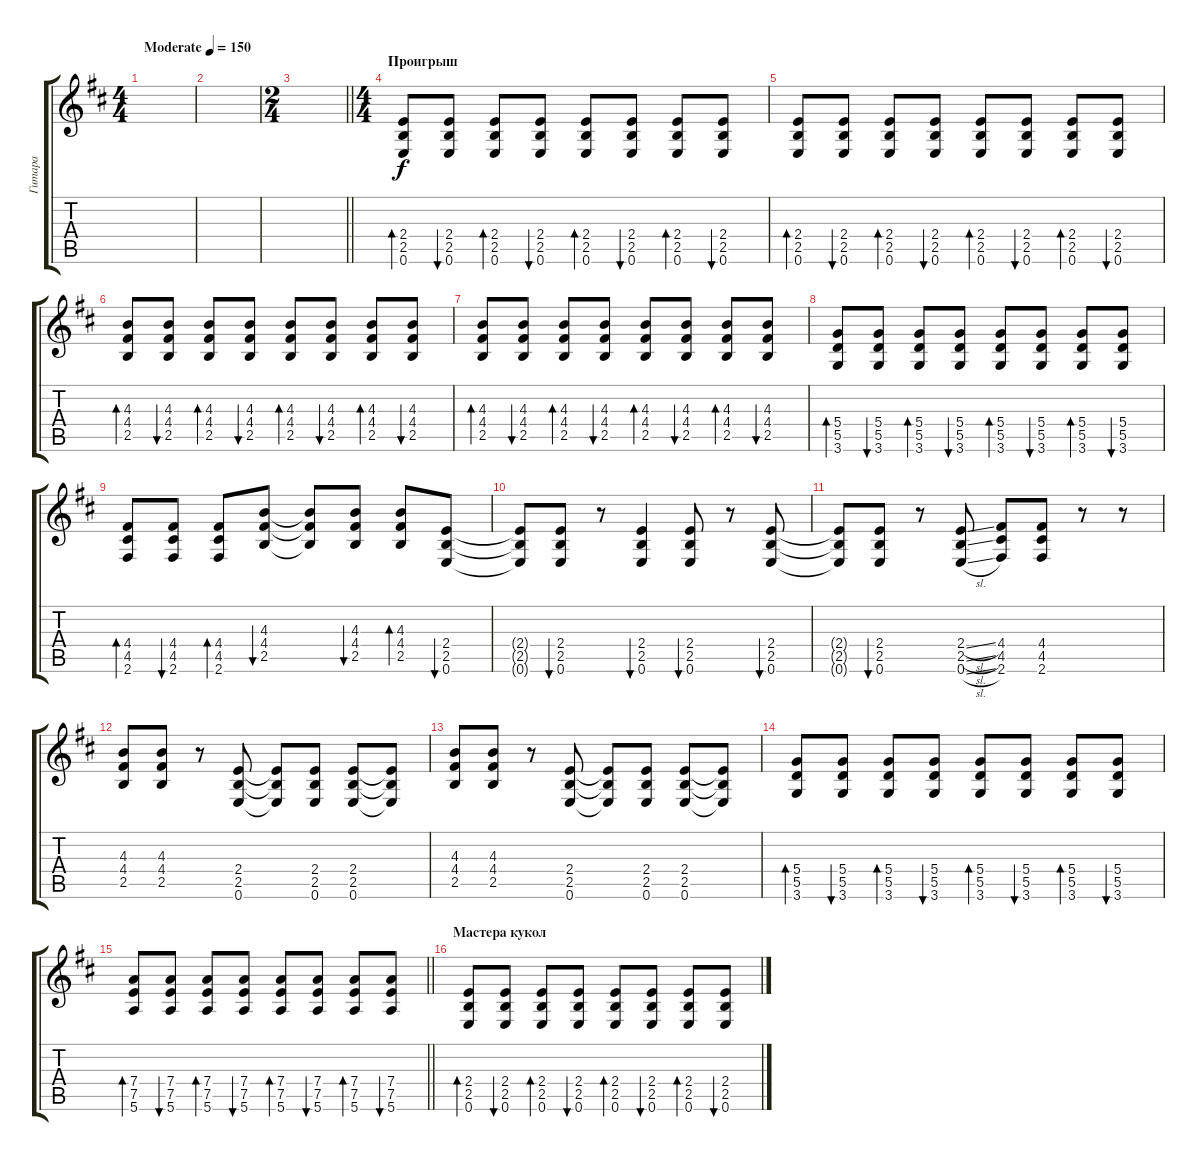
\track ("Гитара" "Гитара") {instrument distortionguitar}
\staff {score tabs}
\tuning (E4 B3 G3 D3 A2 E2) {hide}
\ts (4 4)
\section ("" "")
\tempo (150 "Moderate")
\clef g2
\ks bminor
|
|
\ts (2 4)
\barLineRight lightlight
|
\ts (4 4)
\section ("" "Проигрыш")
(2.4 2.5 0.6).8{bd 60} (2.4 2.5 0.6).8{bu 60} (2.4 2.5 0.6).8{bd 60} (2.4 2.5 0.6).8{bu 60} (2.4 2.5 0.6).8{bd 60} (2.4 2.5 0.6).8{bu 60} (2.4 2.5 0.6).8{bd 60} (2.4 2.5 0.6).8{bu 60} |
(2.4 2.5 0.6).8{bd 60} (2.4 2.5 0.6).8{bu 60} (2.4 2.5 0.6).8{bd 60} (2.4 2.5 0.6).8{bu 60} (2.4 2.5 0.6).8{bd 60} (2.4 2.5 0.6).8{bu 60} (2.4 2.5 0.6).8{bd 60} (2.4 2.5 0.6).8{bu 60} |
(4.3 4.4 2.5).8{bd 60} (4.3 4.4 2.5).8{bu 60} (4.3 4.4 2.5).8{bd 60} (4.3 4.4 2.5).8{bu 60} (4.3 4.4 2.5).8{bd 60} (4.3 4.4 2.5).8{bu 60} (4.3 4.4 2.5).8{bd 60} (4.3 4.4 2.5).8{bu 60} |
(4.3 4.4 2.5).8{bd 60} (4.3 4.4 2.5).8{bu 60} (4.3 4.4 2.5).8{bd 60} (4.3 4.4 2.5).8{bu 60} (4.3 4.4 2.5).8{bd 60} (4.3 4.4 2.5).8{bu 60} (4.3 4.4 2.5).8{bd 60} (4.3 4.4 2.5).8{bu 60} |
(5.4 5.5 3.6).8{bd 60} (5.4 5.5 3.6).8{bu 60} (5.4 5.5 3.6).8{bd 60} (5.4 5.5 3.6).8{bu 60} (5.4 5.5 3.6).8{bd 60} (5.4 5.5 3.6).8{bu 60} (5.4 5.5 3.6).8{bd 60} (5.4 5.5 3.6).8{bu 60} |
(4.4 4.5 2.6).8{bd 60} (4.4 4.5 2.6).8{bu 60} (4.4 4.5 2.6).8{bd 60} (4.3 4.4 2.5).8{bu 60} (4.3{t} 4.4{t} 2.5{t}).8 (4.3 4.4 2.5).8{bu 60} (4.3 4.4 2.5).8{bd 60} (2.4 2.5 0.6).8{bu 60} |
(2.4{t} 2.5{t} 0.6{t}).8 (2.4 2.5 0.6).8{bu 60} r.8 (2.4 2.5 0.6).4{bu 60} (2.4 2.5 0.6).8{bu 60} r.8 (2.4 2.5 0.6).8{bu 60} |
(2.4{t} 2.5{t} 0.6{t}).8 (2.4 2.5 0.6).8{bu 60} r.8 (2.4{sl} 2.5{sl} 0.6{sl}).8 (4.4 4.5 2.6).8 (4.4 4.5 2.6).8 r.8 r.8 |
(4.3 4.4 2.5).8 (4.3 4.4 2.5).8 r.8 (2.4 2.5 0.6).8 (2.4{t} 2.5{t} 0.6{t}).8 (2.4 2.5 0.6).8 (2.4 2.5 0.6).8 (2.4{t} 2.5{t} 0.6{t}).8 |
(4.3 4.4 2.5).8 (4.3 4.4 2.5).8 r.8 (2.4 2.5 0.6).8 (2.4{t} 2.5{t} 0.6{t}).8 (2.4 2.5 0.6).8 (2.4 2.5 0.6).8 (2.4{t} 2.5{t} 0.6{t}).8 |
(5.4 5.5 3.6).8{bd 60} (5.4 5.5 3.6).8{bu 60} (5.4 5.5 3.6).8{bd 60} (5.4 5.5 3.6).8{bu 60} (5.4 5.5 3.6).8{bd 60} (5.4 5.5 3.6).8{bu 60} (5.4 5.5 3.6).8{bd 60} (5.4 5.5 3.6).8{bu 60} |
\barLineRight lightlight
(7.4 7.5 5.6).8{bd 60} (7.4 7.5 5.6).8{bu 60} (7.4 7.5 5.6).8{bd 60} (7.4 7.5 5.6).8{bu 60} (7.4 7.5 5.6).8{bd 60} (7.4 7.5 5.6).8{bu 60} (7.4 7.5 5.6).8{bd 60} (7.4 7.5 5.6).8{bu 60} |
\section ("" "Мастера кукол")
(2.4 2.5 0.6).8{bd 60} (2.4 2.5 0.6).8{bu 60} (2.4 2.5 0.6).8{bd 60} (2.4 2.5 0.6).8{bu 60} (2.4 2.5 0.6).8{bd 60} (2.4 2.5 0.6).8{bu 60} (2.4 2.5 0.6).8{bd 60} (2.4 2.5 0.6).8{bu 60}
